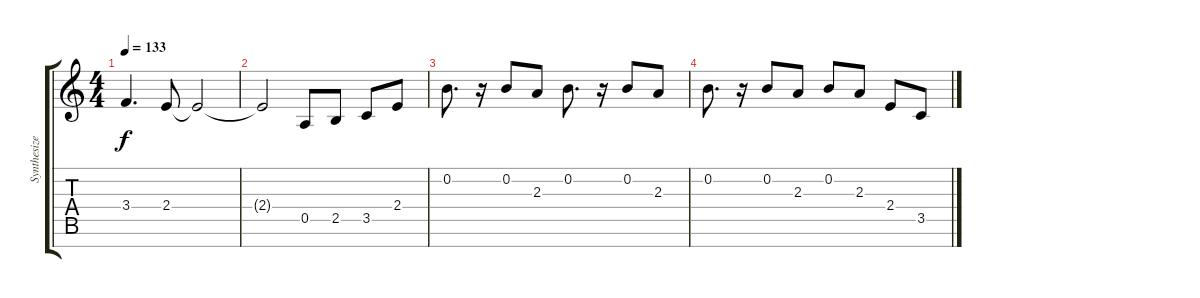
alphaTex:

\track ("Synthesizer I" "Synthesize") {instrument accordion}
\staff {score tabs}
\tuning (E5 B4 G4 D4 A3 E3 B2) {hide}
\ts (4 4)
\tempo 133
\clef g2
\ks c
3.4.4{d dy f volume 0} 2.4.8 2.4{t}.2 |
2.4{t}.2 0.5.8 2.5.8 3.5.8 2.4.8 |
0.2.8{d} r.16 0.2.8 2.3.8 0.2.8{d} r.16 0.2.8 2.3.8 |
0.2.8{d} r.16 0.2.8 2.3.8 0.2.8 2.3.8 2.4.8 3.5.8
